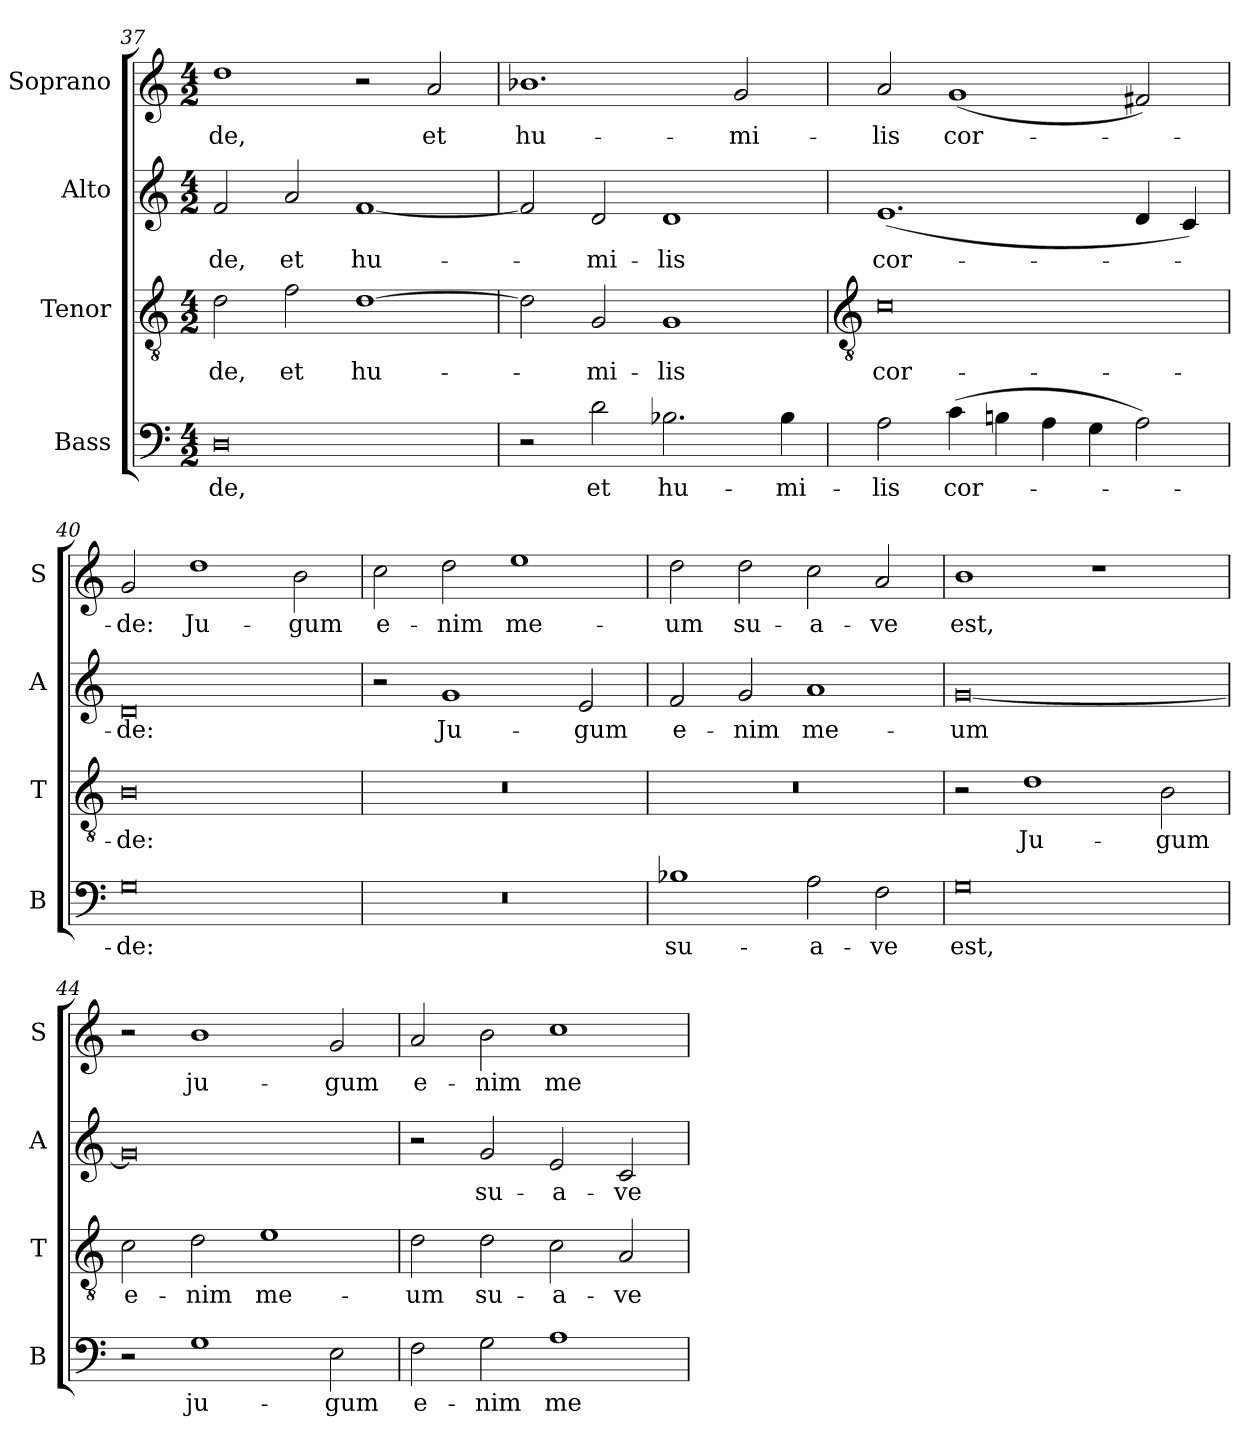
**kern	**text	**kern	**text	**kern	**text	**kern	**text
*part4	*part4	*part3	*part3	*part2	*part2	*part1	*part1
*staff4	*staff4	*staff3	*staff3	*staff2	*staff2	*staff1	*staff1
*I"Bass	*	*I"Tenor	*	*I"Alto	*	*I"Soprano	*
*I'B	*	*I'T	*	*I'A	*	*I'S	*
*clefF4	*	*clefGv2	*	*clefG2	*	*clefG2	*
*k[]	*	*k[]	*	*k[]	*	*k[]	*
*C:	*	*C:	*	*C:	*	*C:	*
*M4/2	*	*M4/2	*	*M4/2	*	*M4/2	*
=37	=37	=37	=37	=37	=37	=37	=37
!	!LO:LY:b	!	!LO:LY:b	!	!LO:LY:b	!	!LO:LY:b
0D	-de,	2d	de,	2f	de,	1dd	de,
!	!	!	!LO:LY:b	!	!LO:LY:b	!	!
.	.	2f	et	2a	et	.	.
!	!	!	!LO:LY:b	!	!LO:LY:b	!	!
.	.	[1d	hu-	[1f	hu-	2r	.
!	!	!	!	!	!	!	!LO:LY:b
.	.	.	.	.	.	2a	et
=38	=38	=38	=38	=38	=38	=38	=38
!	!	!	!	!	!	!	!LO:LY:b
2r	.	2d]	.	2f]	.	1.b-X	hu-
!	!LO:LY:b	!	!LO:LY:b	!	!LO:LY:b	!	!
2d	et	2G	mi-	2d	mi-	.	.
!	!LO:LY:b	!	!LO:LY:b	!	!LO:LY:b	!	!
2.B-X	hu-	1G	-lis	1d	-lis	.	.
!	!	!	!	!	!	!	!LO:LY:b
.	.	.	.	.	.	2g	-mi-
!	!LO:LY:b	!	!	!	!	!	!
4B-	-mi-	.	.	.	.	.	.
!!LO:LB:g=z
=39	=39	=39	=39	=39	=39	=39	=39
*	*	*clefGv2	*	*	*	*	*
!	!LO:LY:b	!	!LO:LY:b	!	!LO:LY:b	!	!LO:LY:b
2A	-lis	0c	cor-	(<1.e	cor-	2a	-lis
!	!LO:LY:b	!	!	!	!	!	!LO:LY:b
(>4c	cor-	.	.	.	.	(<1g	cor-
4Bn	.	.	.	.	.	.	.
4A	.	.	.	.	.	.	.
4G	.	.	.	.	.	.	.
2A)	.	.	.	4d	.	2f#X)	.
.	.	.	.	4c)	.	.	.
=40	=40	=40	=40	=40	=40	=40	=40
!	!LO:LY:b	!	!LO:LY:b	!	!LO:LY:b	!	!LO:LY:b
0G	de:	0B	-de:	0d	de:	2g	de:
!	!	!	!	!	!	!	!LO:LY:b
.	.	.	.	.	.	1dd	Ju-
!	!	!	!	!	!	!	!LO:LY:b
.	.	.	.	.	.	2b	-gum
=41	=41	=41	=41	=41	=41	=41	=41
!	!	!	!	!	!	!	!LO:LY:b
0r	.	0r	.	2r	.	2cc	e-
!	!	!	!	!	!LO:LY:b	!	!LO:LY:b
.	.	.	.	1g	Ju-	2dd	-nim
!	!	!	!	!	!	!	!LO:LY:b
.	.	.	.	.	.	1ee	me-
!	!	!	!	!	!LO:LY:b	!	!
.	.	.	.	2e	-gum	.	.
=42	=42	=42	=42	=42	=42	=42	=42
!	!LO:LY:b	!	!	!	!LO:LY:b	!	!LO:LY:b
1B-X	su-	0r	.	2f	e-	2dd	-um
!	!	!	!	!	!LO:LY:b	!	!LO:LY:b
.	.	.	.	2g	-nim	2dd	su-
!	!LO:LY:b	!	!	!	!LO:LY:b	!	!LO:LY:b
2A	-a-	.	.	1a	me-	2cc	-a-
!	!LO:LY:b	!	!	!	!	!	!LO:LY:b
2F	-ve	.	.	.	.	2a	-ve
=43	=43	=43	=43	=43	=43	=43	=43
!	!LO:LY:b	!	!	!	!LO:LY:b	!	!LO:LY:b
0G	est,	2r	.	[0g	-um	1b	est,
!	!	!	!LO:LY:b	!	!	!	!
.	.	1d	Ju-	.	.	.	.
.	.	.	.	.	.	1r	.
!	!	!	!LO:LY:b	!	!	!	!
.	.	2B	-gum	.	.	.	.
=44	=44	=44	=44	=44	=44	=44	=44
!	!	!	!LO:LY:b	!	!	!	!
2r	.	2c	e-	0g]	.	2r	.
!	!LO:LY:b	!	!LO:LY:b	!	!	!	!LO:LY:b
1G	ju-	2d	-nim	.	.	1b	ju-
!	!	!	!LO:LY:b	!	!	!	!
.	.	1e	me-	.	.	.	.
!	!LO:LY:b	!	!	!	!	!	!LO:LY:b
2E	-gum	.	.	.	.	2g	-gum
=45	=45	=45	=45	=45	=45	=45	=45
!	!LO:LY:b	!	!LO:LY:b	!	!	!	!LO:LY:b
2F	e-	2d	-um	2r	.	2a	e-
!	!LO:LY:b	!	!LO:LY:b	!	!LO:LY:b	!	!LO:LY:b
2G	-nim	2d	su-	2g	su-	2b	-nim
!	!LO:LY:b	!	!LO:LY:b	!	!LO:LY:b	!	!LO:LY:b
1A	me-	2c	-a-	2e	-a-	1cc	me-
!	!	!	!LO:LY:b	!	!LO:LY:b	!	!
.	.	2A	-ve	2c	-ve	.	.
=	=	=	=	=	=	=	=
*-	*-	*-	*-	*-	*-	*-	*-
